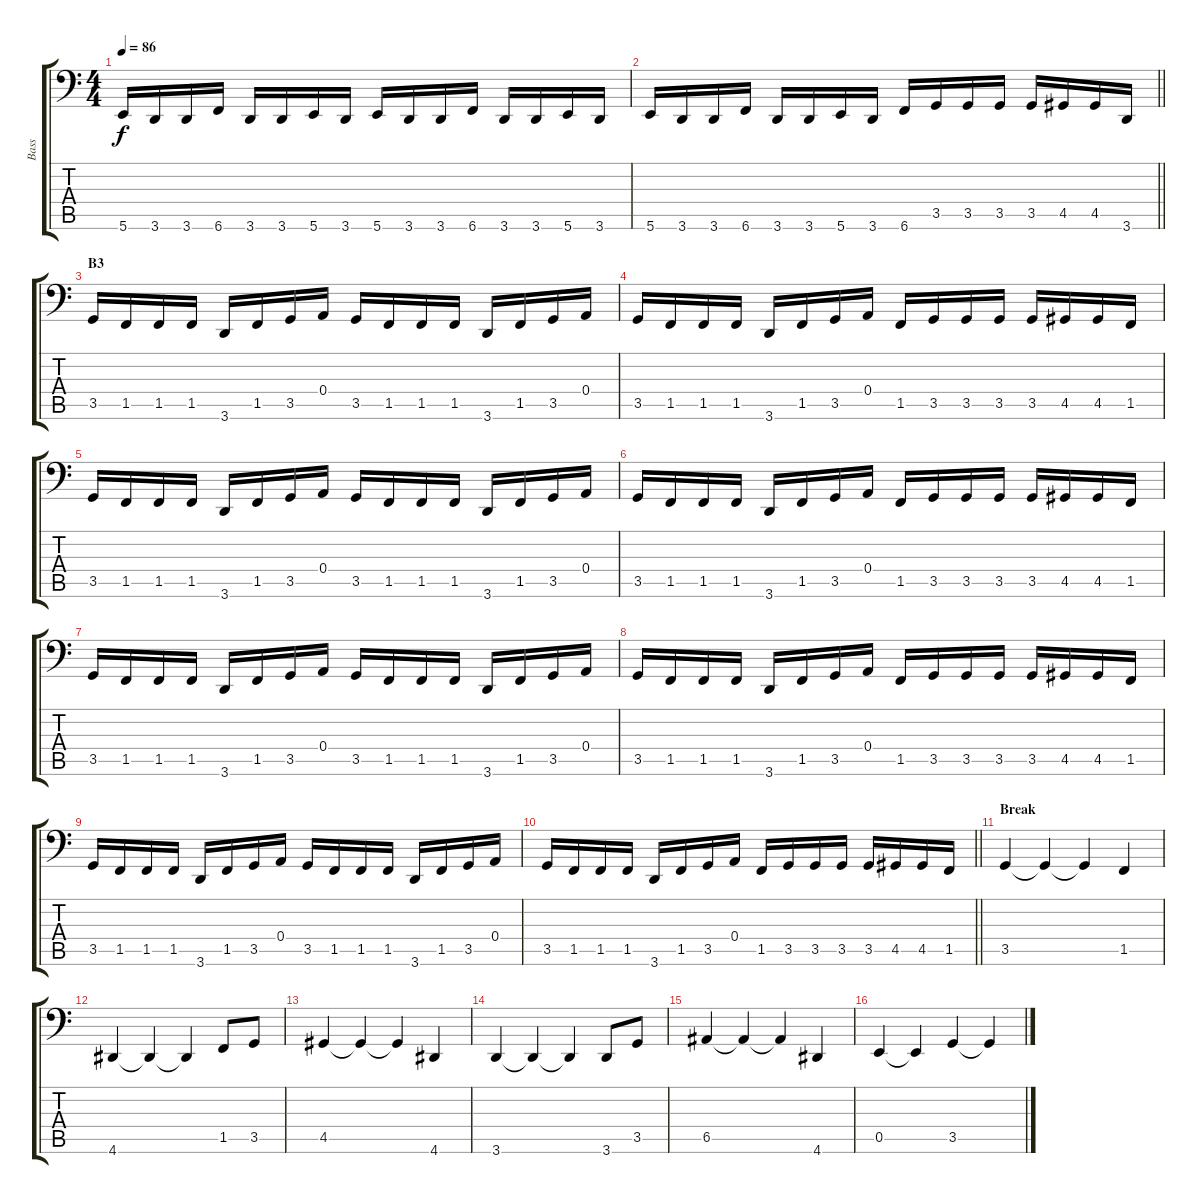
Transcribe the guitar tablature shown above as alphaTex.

\track ("Bass" "Bass") {instrument electricbassfinger}
\staff {score tabs}
\tuning (C3 G2 D2 A1 E1 B0) {hide}
\ts (4 4)
\tempo 86
\clef f4
\ks c
5.6.16{dy f} 3.6.16 3.6.16 6.6.16 3.6.16 3.6.16 5.6.16 3.6.16 5.6.16 3.6.16 3.6.16 6.6.16 3.6.16 3.6.16 5.6.16 3.6.16 |
\barLineRight lightlight
5.6.16 3.6.16 3.6.16 6.6.16 3.6.16 3.6.16 5.6.16 3.6.16 6.6.16 3.5.16 3.5.16 3.5.16 3.5.16 4.5.16 4.5.16 3.6.16 |
\section ("" "B3")
3.5.16{volume 11} 1.5.16 1.5.16 1.5.16 3.6.16 1.5.16 3.5.16 0.4.16 3.5.16 1.5.16 1.5.16 1.5.16 3.6.16 1.5.16 3.5.16 0.4.16 |
3.5.16 1.5.16 1.5.16 1.5.16 3.6.16 1.5.16 3.5.16 0.4.16 1.5.16 3.5.16 3.5.16 3.5.16 3.5.16 4.5.16 4.5.16 1.5.16 |
3.5.16 1.5.16 1.5.16 1.5.16 3.6.16 1.5.16 3.5.16 0.4.16 3.5.16 1.5.16 1.5.16 1.5.16 3.6.16 1.5.16 3.5.16 0.4.16 |
3.5.16 1.5.16 1.5.16 1.5.16 3.6.16 1.5.16 3.5.16 0.4.16 1.5.16 3.5.16 3.5.16 3.5.16 3.5.16 4.5.16 4.5.16 1.5.16 |
3.5.16{volume 11} 1.5.16 1.5.16 1.5.16 3.6.16 1.5.16 3.5.16 0.4.16 3.5.16 1.5.16 1.5.16 1.5.16 3.6.16 1.5.16 3.5.16 0.4.16 |
3.5.16 1.5.16 1.5.16 1.5.16 3.6.16 1.5.16 3.5.16 0.4.16 1.5.16 3.5.16 3.5.16 3.5.16 3.5.16 4.5.16 4.5.16 1.5.16 |
3.5.16 1.5.16 1.5.16 1.5.16 3.6.16 1.5.16 3.5.16 0.4.16 3.5.16 1.5.16 1.5.16 1.5.16 3.6.16 1.5.16 3.5.16 0.4.16 |
\barLineRight lightlight
3.5.16 1.5.16 1.5.16 1.5.16 3.6.16 1.5.16 3.5.16 0.4.16 1.5.16 3.5.16 3.5.16 3.5.16 3.5.16 4.5.16 4.5.16 1.5.16 |
\section ("" "Break")
3.5.4 3.5{t}.4 3.5{t}.4 1.5.4 |
4.6.4 4.6{t}.4 4.6{t}.4 1.5.8 3.5.8 |
4.5.4 4.5{t}.4 4.5{t}.4 4.6.4 |
3.6.4 3.6{t}.4 3.6{t}.4 3.6.8 3.5.8 |
6.5.4 6.5{t}.4 6.5{t}.4 4.6.4 |
0.5.4 0.5{t}.4 3.5.4 3.5{t}.4
